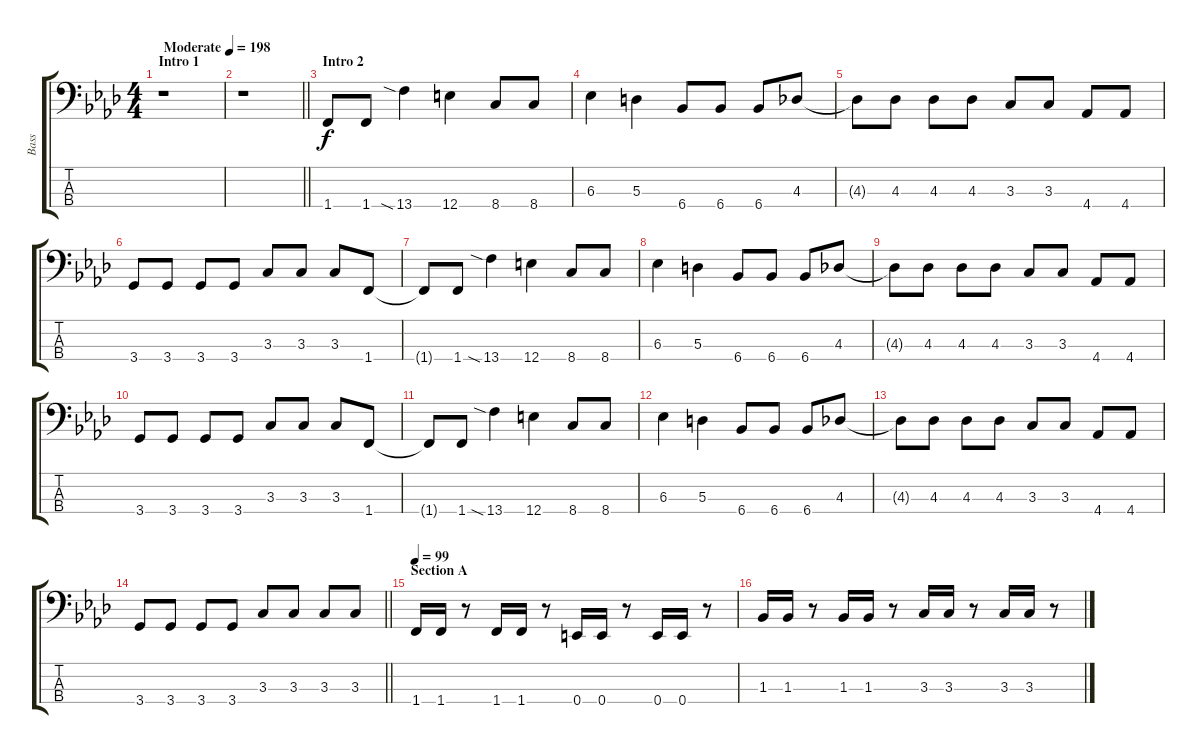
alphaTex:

\track ("Bass" "Bass") {instrument electricbassfinger}
\staff {score tabs}
\tuning (G2 D2 A1 E1) {hide}
\ts (4 4)
\section ("" "Intro 1")
\tempo (198 "Moderate")
\clef f4
\ks ab
r.1{dy f instrument electricbassfinger} |
\barLineRight lightlight
r.1 |
\section ("" "Intro 2")
1.4.8 1.4.8 13.4{sia}.4 12.4.4 8.4.8 8.4.8 |
6.3.4 5.3.4 6.4.8 6.4.8 6.4.8 4.3.8 |
4.3{t}.8 4.3.8 4.3.8 4.3.8 3.3.8 3.3.8 4.4.8 4.4.8 |
3.4.8 3.4.8 3.4.8 3.4.8 3.3.8 3.3.8 3.3.8 1.4.8 |
1.4{t}.8 1.4.8 13.4{sia}.4 12.4.4 8.4.8 8.4.8 |
6.3.4 5.3.4 6.4.8 6.4.8 6.4.8 4.3.8 |
4.3{t}.8 4.3.8 4.3.8 4.3.8 3.3.8 3.3.8 4.4.8 4.4.8 |
3.4.8 3.4.8 3.4.8 3.4.8 3.3.8 3.3.8 3.3.8 1.4.8 |
1.4{t}.8 1.4.8 13.4{sia}.4 12.4.4 8.4.8 8.4.8 |
6.3.4 5.3.4 6.4.8 6.4.8 6.4.8 4.3.8 |
4.3{t}.8 4.3.8 4.3.8 4.3.8 3.3.8 3.3.8 4.4.8 4.4.8 |
\barLineRight lightlight
3.4.8 3.4.8 3.4.8 3.4.8 3.3.8 3.3.8 3.3.8 3.3.8 |
\section ("" "Section A")
\tempo 99
1.4.16 1.4.16 r.8 1.4.16 1.4.16 r.8 0.4.16 0.4.16 r.8 0.4.16 0.4.16 r.8 |
1.3.16 1.3.16 r.8 1.3.16 1.3.16 r.8 3.3.16 3.3.16 r.8 3.3.16 3.3.16 r.8
